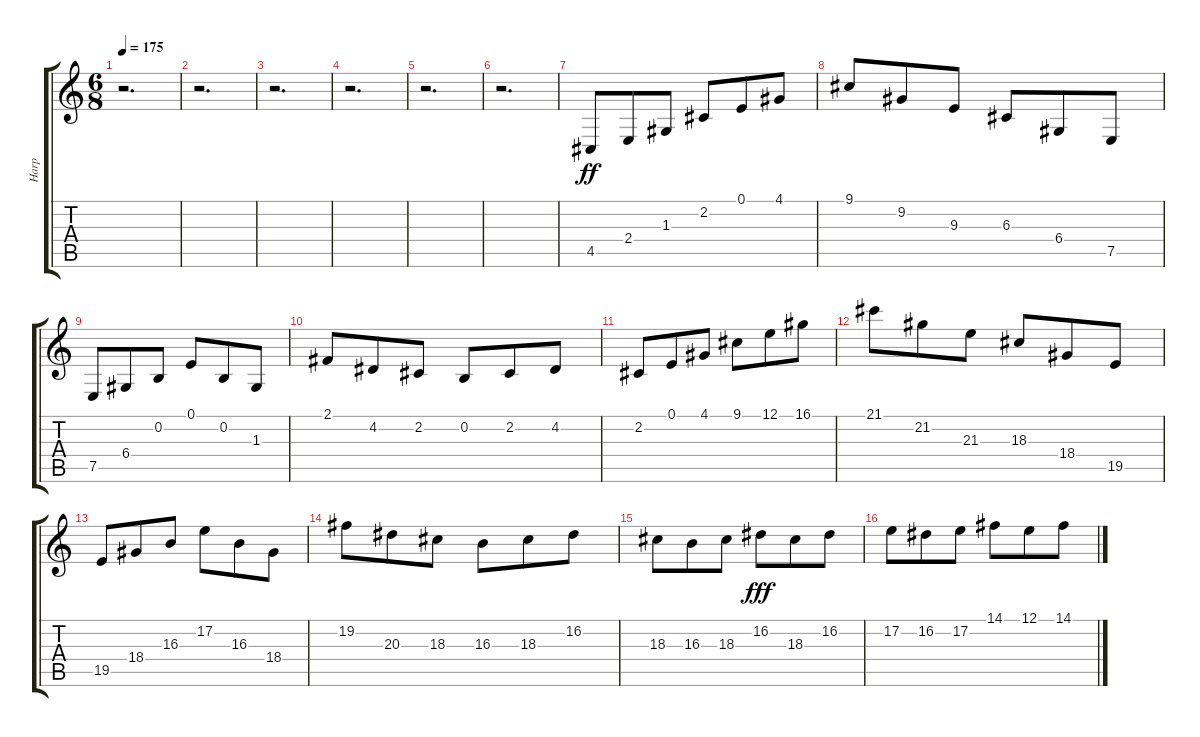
\track ("Harp" "Harp") {instrument orchestralharp}
\staff {score tabs}
\tuning (E4 B3 G3 D3 A2 E2) {hide}
\ts (6 8)
\tempo 175
\clef g2
\ks c
r.2{d dy ff} |
r.2{d} |
r.2{d} |
r.2{d} |
r.2{d} |
r.2{d} |
4.5.8 2.4.8 1.3.8 2.2.8 0.1.8 4.1.8 |
9.1.8 9.2.8 9.3.8 6.3.8 6.4.8 7.5.8 |
7.5.8 6.4.8 0.2.8 0.1.8 0.2.8 1.3.8 |
2.1.8 4.2.8 2.2.8 0.2.8 2.2.8 4.2.8 |
2.2.8 0.1.8 4.1.8 9.1.8 12.1.8 16.1.8 |
21.1.8 21.2.8 21.3.8 18.3.8 18.4.8 19.5.8 |
19.5.8 18.4.8 16.3.8 17.2.8 16.3.8 18.4.8 |
19.2.8 20.3.8 18.3.8 16.3.8 18.3.8 16.2.8 |
18.3.8 16.3.8 18.3.8 16.2.8{dy fff} 18.3.8 16.2.8 |
17.2.8 16.2.8 17.2.8 14.1.8 12.1.8 14.1.8
